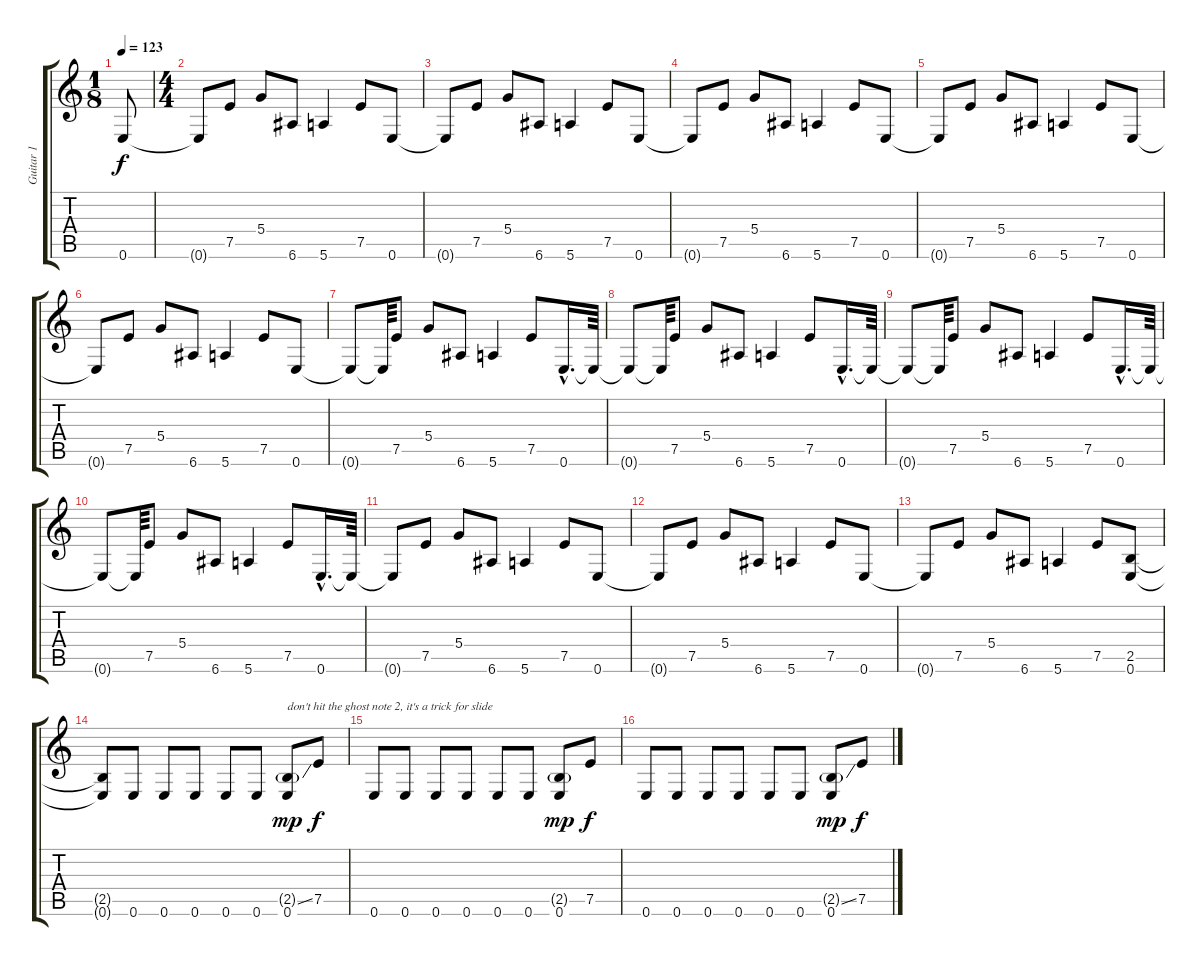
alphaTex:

\track ("Guitar 1" "Guitar 1") {instrument distortionguitar}
\staff {score tabs}
\tuning (E4 B3 G3 D3 A2 E2) {hide}
\ts (1 8)
\tempo 123
\clef g2
\ks c
0.6.8{dy f instrument electricguitarclean} |
\ts (4 4)
0.6{t}.8 7.5.8 5.4.8 6.6.8 5.6.4 7.5.8 0.6.8 |
0.6{t}.8 7.5.8 5.4.8 6.6.8 5.6.4 7.5.8 0.6.8 |
0.6{t}.8 7.5.8 5.4.8 6.6.8 5.6.4 7.5.8 0.6.8 |
0.6{t}.8 7.5.8 5.4.8 6.6.8 5.6.4 7.5.8 0.6.8 |
0.6{t}.8 7.5.8 5.4.8 6.6.8 5.6.4 7.5.8 0.6.8 |
0.6{t}.8 0.6{t}.64 7.5.8 5.4.8 6.6.8 5.6.4 7.5.8 0.6{hac}.16{d} 0.6{t}.64 |
0.6{t}.8 0.6{t}.64 7.5.8 5.4.8 6.6.8 5.6.4 7.5.8 0.6{hac}.16{d} 0.6{t}.64 |
0.6{t}.8 0.6{t}.64 7.5.8 5.4.8 6.6.8 5.6.4 7.5.8 0.6{hac}.16{d} 0.6{t}.64 |
0.6{t}.8 0.6{t}.64 7.5.8 5.4.8 6.6.8 5.6.4 7.5.8 0.6{hac}.16{d} 0.6{t}.64 |
0.6{t}.8 7.5.8 5.4.8 6.6.8 5.6.4 7.5.8 0.6.8 |
0.6{t}.8 7.5.8 5.4.8 6.6.8 5.6.4 7.5.8 0.6.8 |
0.6{t}.8 7.5.8 5.4.8 6.6.8 5.6.4 7.5.8 (2.5 0.6).8{instrument distortionguitar} |
(2.5{t} 0.6{t}).8 0.6.8 0.6.8 0.6.8 0.6.8 0.6.8 (2.5{ss g} 0.6).8{txt "don't hit the ghost note 2, it's a trick for slide" dy mp} 7.5.8{dy f} |
0.6.8 0.6.8 0.6.8 0.6.8 0.6.8 0.6.8 (2.5{g} 0.6).8{dy mp} 7.5.8{dy f} |
0.6.8 0.6.8 0.6.8 0.6.8 0.6.8 0.6.8 (2.5{ss g} 0.6).8{dy mp} 7.5.8{dy f}
